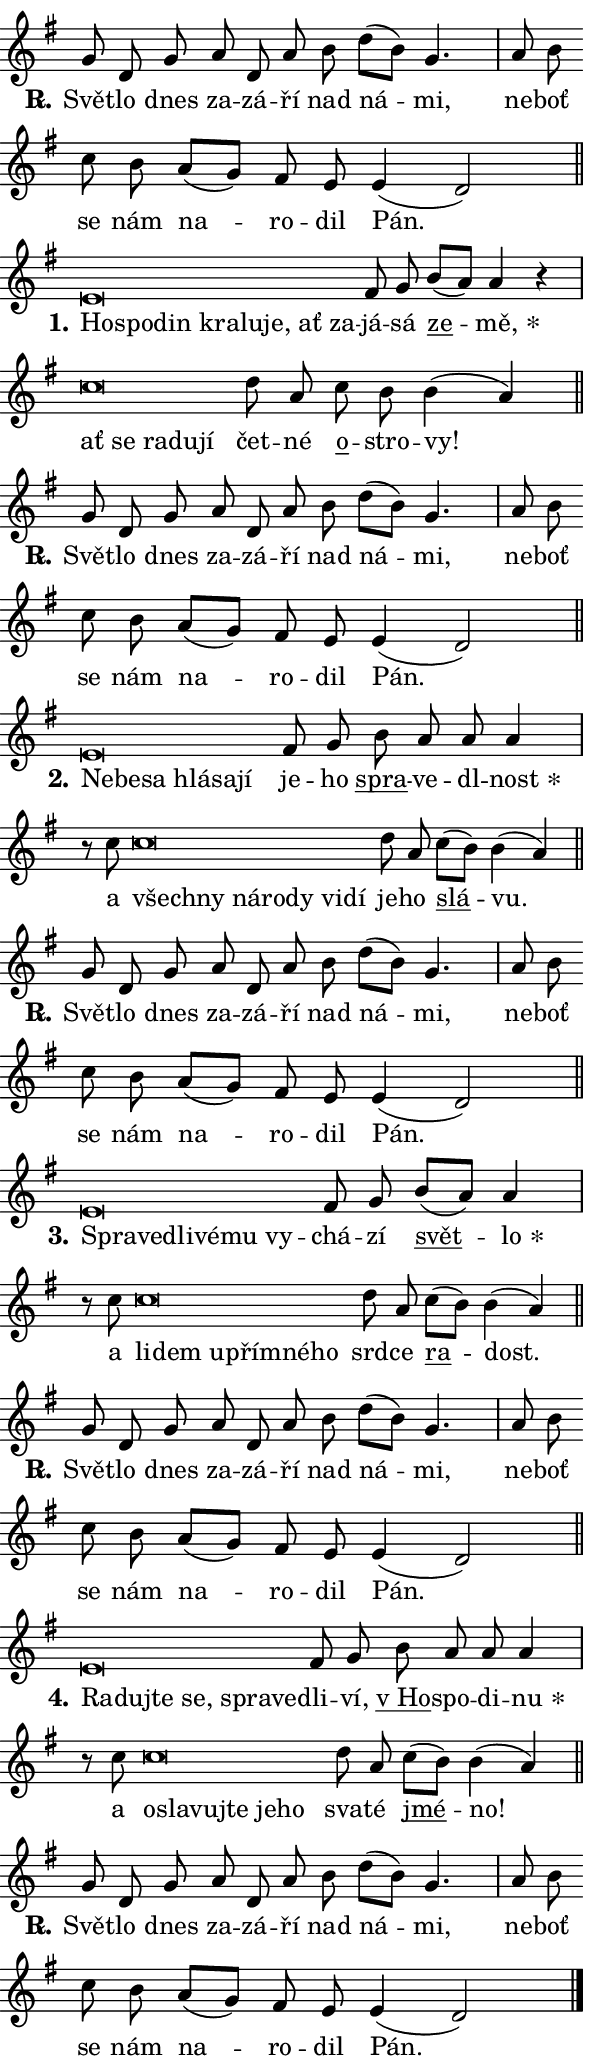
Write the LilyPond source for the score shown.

\version "2.24.0"
\header { tagline = "" }
\paper {
  indent = 0\cm
  top-margin = 0\cm
  right-margin = 0.13\cm % to fit lyric hyphens
  bottom-margin = 0\cm
  left-margin = 0\cm
  paper-width = 10\cm
  page-breaking = #ly:one-page-breaking
  system-system-spacing.basic-distance = #11
  score-system-spacing.basic-distance = #11
  ragged-last = ##f
}


%% Author: Thomas Morley
%% https://lists.gnu.org/archive/html/lilypond-user/2020-05/msg00002.html
#(define (line-position grob)
"Returns position of @var[grob} in current system:
   @code{'start}, if at first time-step
   @code{'end}, if at last time-step
   @code{'middle} otherwise
"
  (let* ((col (ly:item-get-column grob))
         (ln (ly:grob-object col 'left-neighbor))
         (rn (ly:grob-object col 'right-neighbor))
         (col-to-check-left (if (ly:grob? ln) ln col))
         (col-to-check-right (if (ly:grob? rn) rn col))
         (break-dir-left
           (and
             (ly:grob-property col-to-check-left 'non-musical #f)
             (ly:item-break-dir col-to-check-left)))
         (break-dir-right
           (and
             (ly:grob-property col-to-check-right 'non-musical #f)
             (ly:item-break-dir col-to-check-right))))
        (cond ((eqv? 1 break-dir-left) 'start)
              ((eqv? -1 break-dir-right) 'end)
              (else 'middle))))

#(define (tranparent-at-line-position vctor)
  (lambda (grob)
  "Relying on @code{line-position} select the relevant enry from @var{vctor}.
Used to determine transparency,"
    (case (line-position grob)
      ((end) (not (vector-ref vctor 0)))
      ((middle) (not (vector-ref vctor 1)))
      ((start) (not (vector-ref vctor 2))))))

noteHeadBreakVisibility =
#(define-music-function (break-visibility)(vector?)
"Makes @code{NoteHead}s transparent relying on @var{break-visibility}"
#{
  \override NoteHead.transparent =
    #(tranparent-at-line-position break-visibility)
#})

#(define delete-ledgers-for-transparent-note-heads
  (lambda (grob)
    "Reads whether a @code{NoteHead} is transparent.
If so this @code{NoteHead} is removed from @code{'note-heads} from
@var{grob}, which is supposed to be @code{LedgerLineSpanner}.
As a result ledgers are not printed for this @code{NoteHead}"
    (let* ((nhds-array (ly:grob-object grob 'note-heads))
           (nhds-list
             (if (ly:grob-array? nhds-array)
                 (ly:grob-array->list nhds-array)
                 '()))
           ;; Relies on the transparent-property being done before
           ;; Staff.LedgerLineSpanner.after-line-breaking is executed.
           ;; This is fragile ...
           (to-keep
             (remove
               (lambda (nhd)
                 (ly:grob-property nhd 'transparent #f))
               nhds-list)))
      ;; TODO find a better method to iterate over grob-arrays, similiar
      ;; to filter/remove etc for lists
      ;; For now rebuilt from scratch
      (set! (ly:grob-object grob 'note-heads)  '())
      (for-each
        (lambda (nhd)
          (ly:pointer-group-interface::add-grob grob 'note-heads nhd))
        to-keep))))

squashNotes = {
  \override NoteHead.X-extent = #'(-0.2 . 0.2)
  \override NoteHead.Y-extent = #'(-0.75 . 0)
  \override NoteHead.stencil =
    #(lambda (grob)
       (let ((pos (ly:grob-property grob 'staff-position)))
         (begin
           (if (< pos -7) (display "ERROR: Lower brevis then expected\n") (display ""))
           (if (<= pos -6) ly:text-interface::print ly:note-head::print))))
}
unSquashNotes = {
  \revert NoteHead.X-extent
  \revert NoteHead.Y-extent
  \revert NoteHead.stencil
}

hideNotes = \noteHeadBreakVisibility #begin-of-line-visible
unHideNotes = \noteHeadBreakVisibility #all-visible

% work-around for resetting accidentals
% https://lilypond.org/doc/v2.23/Documentation/notation/displaying-rhythms#unmetered-music
cadenzaMeasure = {
  \cadenzaOff
  \partial 1024 s1024
  \cadenzaOn
}

#(define-markup-command (accent layout props text) (markup?)
  "Underline accented syllable"
  (interpret-markup layout props
    #{\markup \override #'(offset . 4.3) \underline { #text }#}))

responsum = \markup \concat {
  "R" \hspace #-1.05 \path #0.1 #'((moveto 0 0.07) (lineto 0.9 0.8)) \hspace #0.05 "."
}

spaceSize = #0.6828661417322834 % exact space size for TeX Gyre Schola

\layout {
  \context {
    \Staff
    \remove "Time_signature_engraver"
    \override LedgerLineSpanner.after-line-breaking = #delete-ledgers-for-transparent-note-heads
  }
  \context {
    \Lyrics {
      \override LyricSpace.minimum-distance = \spaceSize
      \override LyricText.font-name = #"TeX Gyre Schola"
      \override LyricText.font-size = 1
      \override StanzaNumber.font-name = #"TeX Gyre Schola Bold"
      \override StanzaNumber.font-size = 1
    }
  }
  \context {
    \Score 
    \override NoteHead.text =
      #(lambda (grob) 
        (let ((pos (ly:grob-property grob 'staff-position)))
          #{\markup {
            \combine
              \halign #-0.55 \raise #(if (= pos -6) 0 0.5) \override #'(thickness . 2) \draw-line #'(3.2 . 0)
              \musicglyph "noteheads.sM1"
          }#}))
  }
}

% magnetic-lyrics.ily
%
%   written by
%     Jean Abou Samra <jean@abou-samra.fr>
%     Werner Lemberg <wl@gnu.org>
%
%   adapted by
%     Jiri Hon <jiri.hon@gmail.com>
%
% Version 2022-Apr-15

% https://www.mail-archive.com/lilypond-user@gnu.org/msg149350.html

#(define (Left_hyphen_pointer_engraver context)
   "Collect syllable-hyphen-syllable occurrences in lyrics and store
them in properties.  This engraver only looks to the left.  For
example, if the lyrics input is @code{foo -- bar}, it does the
following.

@itemize @bullet
@item
Set the @code{text} property of the @code{LyricHyphen} grob between
@q{foo} and @q{bar} to @code{foo}.

@item
Set the @code{left-hyphen} property of the @code{LyricText} grob with
text @q{foo} to the @code{LyricHyphen} grob between @q{foo} and
@q{bar}.
@end itemize

Use this auxiliary engraver in combination with the
@code{lyric-@/text::@/apply-@/magnetic-@/offset!} hook."
   (let ((hyphen #f)
         (text #f))
     (make-engraver
      (acknowledgers
       ((lyric-syllable-interface engraver grob source-engraver)
        (set! text grob)))
      (end-acknowledgers
       ((lyric-hyphen-interface engraver grob source-engraver)
        ;(when (not (grob::has-interface grob 'lyric-space-interface))
          (set! hyphen grob)));)
      ((stop-translation-timestep engraver)
       (when (and text hyphen)
         (ly:grob-set-object! text 'left-hyphen hyphen))
       (set! text #f)
       (set! hyphen #f)))))

#(define (lyric-text::apply-magnetic-offset! grob)
   "If the space between two syllables is less than the value in
property @code{LyricText@/.details@/.squash-threshold}, move the right
syllable to the left so that it gets concatenated with the left
syllable.

Use this function as a hook for
@code{LyricText@/.after-@/line-@/breaking} if the
@code{Left_@/hyphen_@/pointer_@/engraver} is active."
   (let ((hyphen (ly:grob-object grob 'left-hyphen #f)))
     (when hyphen
       (let ((left-text (ly:spanner-bound hyphen LEFT)))
         (when (grob::has-interface left-text 'lyric-syllable-interface)
           (let* ((common (ly:grob-common-refpoint grob left-text X))
                  (this-x-ext (ly:grob-extent grob common X))
                  (left-x-ext
                   (begin
                     ;; Trigger magnetism for left-text.
                     (ly:grob-property left-text 'after-line-breaking)
                     (ly:grob-extent left-text common X)))
                  ;; `delta` is the gap width between two syllables.
                  (delta (- (interval-start this-x-ext)
                            (interval-end left-x-ext)))
                  (details (ly:grob-property grob 'details))
                  (threshold (assoc-get 'squash-threshold details 0.2)))
             (when (< delta threshold)
               (let* (;; We have to manipulate the input text so that
                      ;; ligatures crossing syllable boundaries are not
                      ;; disabled.  For languages based on the Latin
                      ;; script this is essentially a beautification.
                      ;; However, for non-Western scripts it can be a
                      ;; necessity.
                      (lt (ly:grob-property left-text 'text))
                      (rt (ly:grob-property grob 'text))
                      (is-space (grob::has-interface hyphen 'lyric-space-interface))
                      (space (if is-space " " ""))
                      (extra-delta (if is-space spaceSize 0))
                      ;; Append new syllable.
                      (ltrt-space (if (and (string? lt) (string? rt))
                                (string-append lt space rt)
                                (make-concat-markup (list lt space rt))))
                      ;; Right-align `ltrt` to the right side.
                      (ltrt-space-markup (grob-interpret-markup
                               grob
                               (make-translate-markup
                                (cons (interval-length this-x-ext) 0)
                                (make-right-align-markup ltrt-space)))))
                 (begin
                   ;; Don't print `left-text`.
                   (ly:grob-set-property! left-text 'stencil #f)
                   ;; Set text and stencil (which holds all collected
                   ;; syllables so far) and shift it to the left.
                   (ly:grob-set-property! grob 'text ltrt-space)
                   (ly:grob-set-property! grob 'stencil ltrt-space-markup)
                   (ly:grob-translate-axis! grob (- (- delta extra-delta)) X))))))))))


#(define (lyric-hyphen::displace-bounds-first grob)
   ;; Make very sure this callback isn't triggered too early.
   (let ((left (ly:spanner-bound grob LEFT))
         (right (ly:spanner-bound grob RIGHT)))
     (ly:grob-property left 'after-line-breaking)
     (ly:grob-property right 'after-line-breaking)
     (ly:lyric-hyphen::print grob)))

squashThreshold = #0.4

\layout {
  \context {
    \Lyrics
    \consists #Left_hyphen_pointer_engraver
    \override LyricText.after-line-breaking =
      #lyric-text::apply-magnetic-offset!
    \override LyricHyphen.stencil = #lyric-hyphen::displace-bounds-first
    \override LyricText.details.squash-threshold = \squashThreshold
    \override LyricHyphen.minimum-distance = 0
    \override LyricHyphen.minimum-length = \squashThreshold
  }
}

squashText = \override LyricText.details.squash-threshold = 9999
unSquashText = \override LyricText.details.squash-threshold = \squashThreshold

leftText = \override LyricText.self-alignment-X = #LEFT
unLeftText = \revert LyricText.self-alignment-X

starOffset = #(lambda (grob) 
                (let ((x_offset (ly:self-alignment-interface::aligned-on-x-parent grob)))
                  (if (= x_offset 0) 0 (+ x_offset 1.2))))

star = #(define-music-function (syllable)(string?)
"Append star separator at the end of a syllable"
#{
  \once \override LyricText.X-offset = #starOffset
  \lyricmode { \markup {
    #syllable
    \override #'((font-name . "TeX Gyre Schola Bold")) \hspace #0.2 \lower #0.65 \larger "*"
  } }
#})

starAccent = #(define-music-function (syllable)(string?)
"Append star separator at the end of a syllable and make accent"
#{
  \once \override LyricText.X-offset = #starOffset
  \lyricmode { \markup {
    \accent #syllable
    \override #'((font-name . "TeX Gyre Schola Bold")) \hspace #0.2 \lower #0.65 \larger "*"
  } }
#})

breath = #(define-music-function (syllable)(string?)
"Append breathing indicator at the end of a syllable"
#{
  \lyricmode { \markup { #syllable "+" } }
#})

optionalBreath = #(define-music-function (syllable)(string?)
"Append optional breathing indicator at the end of a syllable"
#{
  \lyricmode { \markup { #syllable "(+)" } }
#})


\score {
    <<
        \new Voice = "melody" { \cadenzaOn \key g \major \relative { g'8 d g a d, a' \bar "" b d[( b)] g4. \cadenzaMeasure \bar "|" a8 b \bar "" c b \bar "" a[( g)] fis e \bar "" e4( d2) \cadenzaMeasure \bar "||" \break } }
        \new Lyrics \lyricsto "melody" { \lyricmode { \set stanza = \responsum
Svět -- lo dnes za -- zá -- ří nad ná -- mi, ne -- boť se nám na -- ro -- dil Pán. } }
    >>
    \layout {}
}

\score {
    <<
        \new Voice = "melody" { \cadenzaOn \key g \major \relative { \squashNotes e'\breve*1/16 \hideNotes \breve*1/16 \bar "" \breve*1/16 \bar "" \breve*1/16 \bar "" \breve*1/16 \bar "" \breve*1/16 \bar "" \breve*1/16 \breve*1/16 \bar "" \unHideNotes \unSquashNotes fis8 g \bar "" b[( a)] a4 r \cadenzaMeasure \bar "|" \squashNotes c\breve*1/16 \hideNotes \breve*1/16 \bar "" \breve*1/16 \bar "" \breve*1/16 \breve*1/16 \bar "" \unHideNotes \unSquashNotes d8 a \bar "" c b b4( a) \cadenzaMeasure \bar "||" \break } }
        \new Lyrics \lyricsto "melody" { \lyricmode { \set stanza = "1."
\leftText Ho -- \squashText spo -- din kra -- lu -- je, ať za -- \unLeftText \unSquashText já -- sá \markup \accent ze -- \star mě, \leftText ať \squashText se ra -- du -- jí \unLeftText \unSquashText čet -- né \markup \accent o -- stro -- vy! } }
    >>
    \layout {}
}

\score {
    <<
        \new Voice = "melody" { \cadenzaOn \key g \major \relative { g'8 d g a d, a' \bar "" b d[( b)] g4. \cadenzaMeasure \bar "|" a8 b \bar "" c b \bar "" a[( g)] fis e \bar "" e4( d2) \cadenzaMeasure \bar "||" \break } }
        \new Lyrics \lyricsto "melody" { \lyricmode { \set stanza = \responsum
Svět -- lo dnes za -- zá -- ří nad ná -- mi, ne -- boť se nám na -- ro -- dil Pán. } }
    >>
    \layout {}
}

\score {
    <<
        \new Voice = "melody" { \cadenzaOn \key g \major \relative { \squashNotes e'\breve*1/16 \hideNotes \breve*1/16 \bar "" \breve*1/16 \bar "" \breve*1/16 \bar "" \breve*1/16 \breve*1/16 \bar "" \unHideNotes \unSquashNotes fis8 g \bar "" b a a a4 \cadenzaMeasure \bar "|" r8 c \squashNotes c\breve*1/16 \hideNotes \breve*1/16 \bar "" \breve*1/16 \bar "" \breve*1/16 \bar "" \breve*1/16 \bar "" \breve*1/16 \breve*1/16 \bar "" \unHideNotes \unSquashNotes d8 a \bar "" c[( b)] b4( a) \cadenzaMeasure \bar "||" \break } }
        \new Lyrics \lyricsto "melody" { \lyricmode { \set stanza = "2."
\leftText Ne -- \squashText be -- sa hlá -- sa -- jí \unLeftText \unSquashText je -- ho \markup \accent spra -- ve -- dl -- \star nost a \leftText všech -- \squashText ny ná -- ro -- dy vi -- dí \unLeftText \unSquashText je -- ho \markup \accent slá -- vu. } }
    >>
    \layout {}
}

\score {
    <<
        \new Voice = "melody" { \cadenzaOn \key g \major \relative { g'8 d g a d, a' \bar "" b d[( b)] g4. \cadenzaMeasure \bar "|" a8 b \bar "" c b \bar "" a[( g)] fis e \bar "" e4( d2) \cadenzaMeasure \bar "||" \break } }
        \new Lyrics \lyricsto "melody" { \lyricmode { \set stanza = \responsum
Svět -- lo dnes za -- zá -- ří nad ná -- mi, ne -- boť se nám na -- ro -- dil Pán. } }
    >>
    \layout {}
}

\score {
    <<
        \new Voice = "melody" { \cadenzaOn \key g \major \relative { \squashNotes e'\breve*1/16 \hideNotes \breve*1/16 \bar "" \breve*1/16 \bar "" \breve*1/16 \bar "" \breve*1/16 \breve*1/16 \bar "" \unHideNotes \unSquashNotes fis8 g \bar "" b[( a)] a4 \cadenzaMeasure \bar "|" r8 c \squashNotes c\breve*1/16 \hideNotes \breve*1/16 \bar "" \breve*1/16 \bar "" \breve*1/16 \bar "" \breve*1/16 \breve*1/16 \bar "" \unHideNotes \unSquashNotes d8 a \bar "" c[( b)] b4( a) \cadenzaMeasure \bar "||" \break } }
        \new Lyrics \lyricsto "melody" { \lyricmode { \set stanza = "3."
\leftText Spra -- \squashText ve -- dli -- vé -- mu vy -- \unLeftText \unSquashText chá -- zí \markup \accent svět -- \star lo a \leftText li -- \squashText dem u -- přím -- né -- ho \unLeftText \unSquashText srd -- ce \markup \accent ra -- dost. } }
    >>
    \layout {}
}

\score {
    <<
        \new Voice = "melody" { \cadenzaOn \key g \major \relative { g'8 d g a d, a' \bar "" b d[( b)] g4. \cadenzaMeasure \bar "|" a8 b \bar "" c b \bar "" a[( g)] fis e \bar "" e4( d2) \cadenzaMeasure \bar "||" \break } }
        \new Lyrics \lyricsto "melody" { \lyricmode { \set stanza = \responsum
Svět -- lo dnes za -- zá -- ří nad ná -- mi, ne -- boť se nám na -- ro -- dil Pán. } }
    >>
    \layout {}
}

\score {
    <<
        \new Voice = "melody" { \cadenzaOn \key g \major \relative { \squashNotes e'\breve*1/16 \hideNotes \breve*1/16 \bar "" \breve*1/16 \bar "" \breve*1/16 \bar "" \breve*1/16 \breve*1/16 \bar "" \unHideNotes \unSquashNotes fis8 g \bar "" b a a a4 \cadenzaMeasure \bar "|" r8 c \squashNotes c\breve*1/16 \hideNotes \breve*1/16 \bar "" \breve*1/16 \bar "" \breve*1/16 \bar "" \breve*1/16 \breve*1/16 \bar "" \unHideNotes \unSquashNotes d8 a \bar "" c[( b)] b4( a) \cadenzaMeasure \bar "||" \break } }
        \new Lyrics \lyricsto "melody" { \lyricmode { \set stanza = "4."
\leftText Ra -- \squashText duj -- te se, spra -- ve -- \unLeftText \unSquashText dli -- ví, \markup \accent "v Ho" -- spo -- di -- \star nu a \leftText o -- \squashText sla -- vuj -- te je -- ho \unLeftText \unSquashText sva -- té \markup \accent jmé -- no! } }
    >>
    \layout {}
}

\score {
    <<
        \new Voice = "melody" { \cadenzaOn \key g \major \relative { g'8 d g a d, a' \bar "" b d[( b)] g4. \cadenzaMeasure \bar "|" a8 b \bar "" c b \bar "" a[( g)] fis e \bar "" e4( d2) \cadenzaMeasure \bar "||" \break } \bar "|." }
        \new Lyrics \lyricsto "melody" { \lyricmode { \set stanza = \responsum
Svět -- lo dnes za -- zá -- ří nad ná -- mi, ne -- boť se nám na -- ro -- dil Pán. } }
    >>
    \layout {}
}
